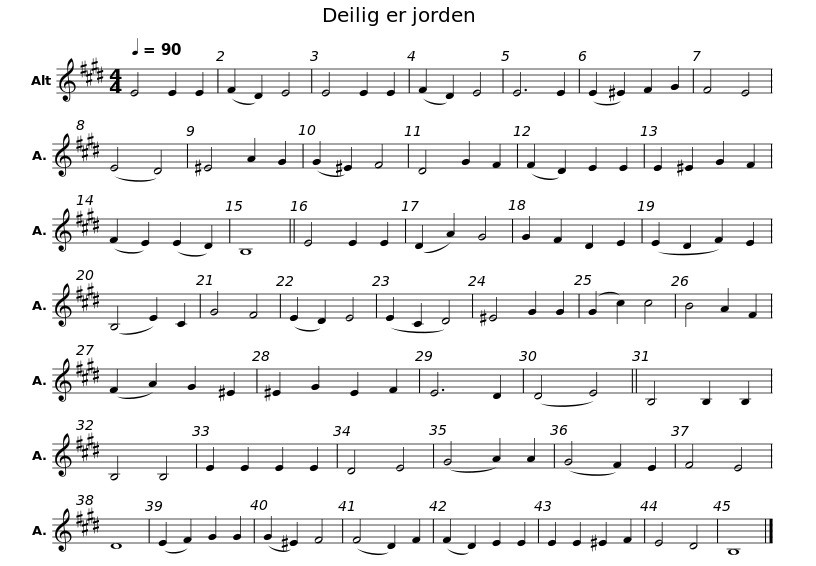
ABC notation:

X:1
L:1/8
Q:1/4=90
M:4/4
I:linebreak $
K:E
V:1 treble
V:1
 E4 E2 E2 | (F2 D2) E4 | E4 E2 E2 | (F2 D2) E4 | E6 E2 | %5
 (E2 ^E2) F2 G2 | F4 E4 | (E4 D4) | ^E4 A2 G2 | (G2 ^E2) F4 | %10
 D4 G2 F2 |$ (F2 D2) E2 E2 | E2 ^E2 G2 F2 | (F2 E2) (E2 D2) | B,8 || %15
 E4 E2 E2 | (D2 A2) G4 | G2 F2 D2 E2 | (E2 D2 F2) E2 | (B,4 E2) C2 | %20
 G4 F4 | (E2 D2) E4 |$ (E2 C2 D4) | ^E4 G2 G2 | (G2 c2) c4 | %25
 B4 A2 F2 | (F2 A2) G2 ^E2 | ^E2 G2 E2 F2 | E6 D2 | (D4 E4) || %30
 B,4 B,2 B,2 | B,4 B,4 | E2 E2 E2 E2 |$ D4 E4 | (G4 A2) A2 | %35
 (G4 F2) E2 | F4 E4 | D8 | (E2 F2) G2 G2 | (G2 ^E2) F4 | %40
 (F4 D2) F2 | (F2 D2) E2 E2 | E2 E2 ^E2 F2 | E4 D4 | B,8 |] %45
